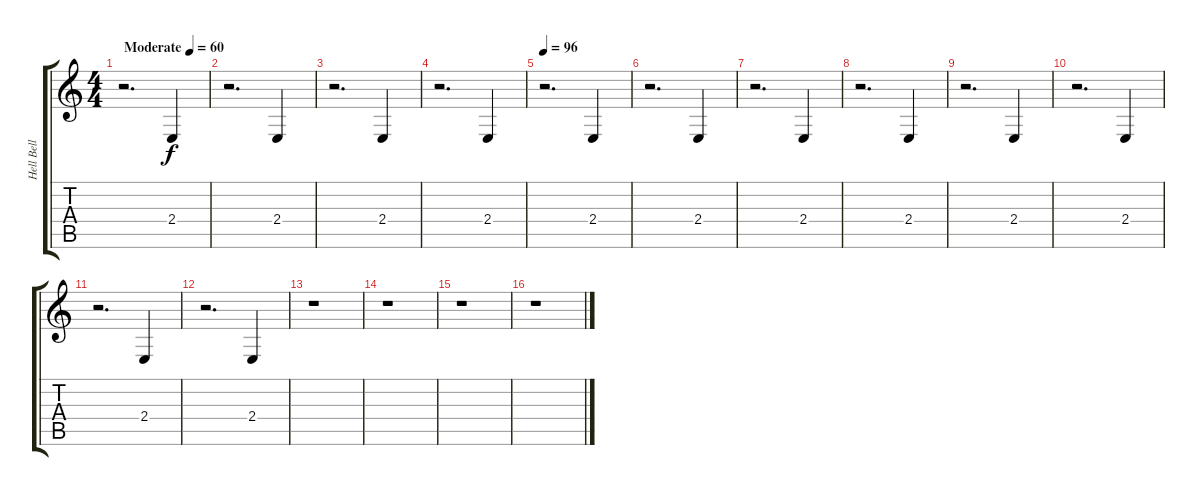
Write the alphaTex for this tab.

\track ("Hell Bell" "Hell Bell") {instrument tubularbells}
\staff {score tabs}
\tuning (E4 B3 G3 D3 A2 E2) {hide}
\ts (4 4)
\tempo (60 "Moderate")
\clef g2
\ks c
r.2{d dy f instrument tubularbells} 2.4.4 |
r.2{d} 2.4.4 |
r.2{d} 2.4.4 |
r.2{d} 2.4.4 |
\tempo 96
r.2{d} 2.4.4 |
r.2{d} 2.4.4 |
r.2{d} 2.4.4 |
r.2{d} 2.4.4 |
r.2{d} 2.4.4 |
r.2{d} 2.4.4 |
r.2{d} 2.4.4 |
r.2{d} 2.4.4 |
r.1 |
r.1 |
r.1 |
r.1
